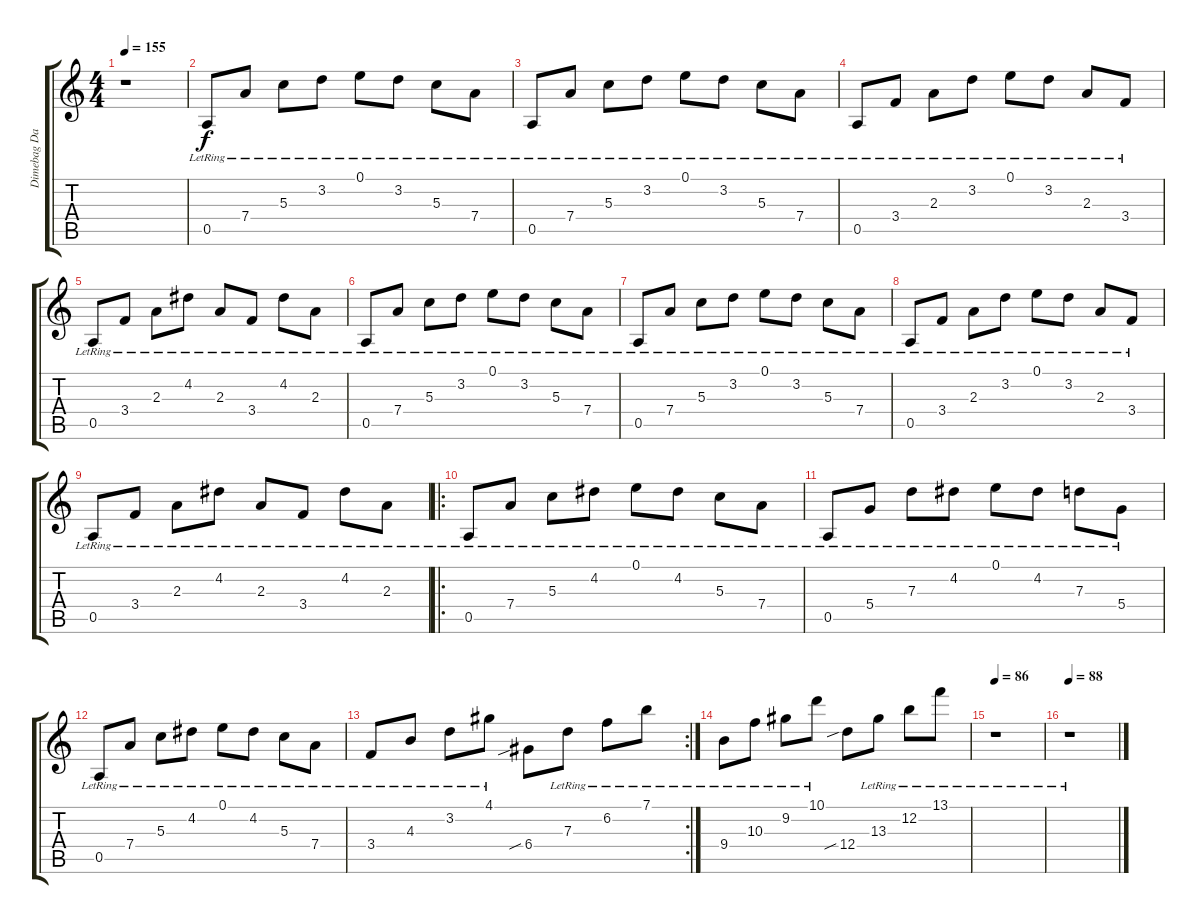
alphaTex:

\track ("Dimebag Darrell (Acoustic)" "Dimebag Da") {instrument acousticguitarsteel}
\staff {score tabs}
\tuning (E4 B3 G3 D3 A2 E2) {hide}
\ts (4 4)
\tempo 155
\clef g2
\ks c
r.1{dy f instrument acousticguitarsteel} |
0.5{lr}.8 7.4{lr}.8 5.3{lr}.8 3.2{lr}.8 0.1{lr}.8 3.2{lr}.8 5.3{lr}.8 7.4{lr}.8 |
0.5{lr}.8 7.4{lr}.8 5.3{lr}.8 3.2{lr}.8 0.1{lr}.8 3.2{lr}.8 5.3{lr}.8 7.4{lr}.8 |
0.5{lr}.8 3.4{lr}.8 2.3{lr}.8 3.2{lr}.8 0.1{lr}.8 3.2{lr}.8 2.3{lr}.8 3.4{lr}.8 |
0.5{lr}.8 3.4{lr}.8 2.3{lr}.8 4.2{lr}.8 2.3{lr}.8 3.4{lr}.8 4.2{lr}.8 2.3{lr}.8 |
0.5{lr}.8 7.4{lr}.8 5.3{lr}.8 3.2{lr}.8 0.1{lr}.8 3.2{lr}.8 5.3{lr}.8 7.4{lr}.8 |
0.5{lr}.8 7.4{lr}.8 5.3{lr}.8 3.2{lr}.8 0.1{lr}.8 3.2{lr}.8 5.3{lr}.8 7.4{lr}.8 |
0.5{lr}.8 3.4{lr}.8 2.3{lr}.8 3.2{lr}.8 0.1{lr}.8 3.2{lr}.8 2.3{lr}.8 3.4{lr}.8 |
0.5{lr}.8 3.4{lr}.8 2.3{lr}.8 4.2{lr}.8 2.3{lr}.8 3.4{lr}.8 4.2{lr}.8 2.3{lr}.8 |
\ro
0.5{lr}.8 7.4{lr}.8 5.3{lr}.8 4.2{lr}.8 0.1{lr}.8 4.2{lr}.8 5.3{lr}.8 7.4{lr}.8 |
0.5{lr}.8 5.4{lr}.8 7.3{lr}.8 4.2{lr}.8 0.1{lr}.8 4.2{lr}.8 7.3{lr}.8 5.4{lr}.8 |
0.5{lr}.8 7.4{lr}.8 5.3{lr}.8 4.2{lr}.8 0.1{lr}.8 4.2{lr}.8 5.3{lr}.8 7.4{lr}.8 |
\rc 2
3.4{lr}.8 4.3{lr}.8 3.2{lr}.8 4.1{lr}.8 6.4{sib}.8 7.3{lr}.8 6.2{lr}.8 7.1{lr}.8 |
9.4{lr}.8 10.3{lr}.8 9.2{lr}.8 10.1{lr}.8 12.4{sib}.8 13.3{lr}.8 12.2{lr}.8 13.1{lr}.8 |
\tempo 86
r.1 |
\tempo 88
r.1
